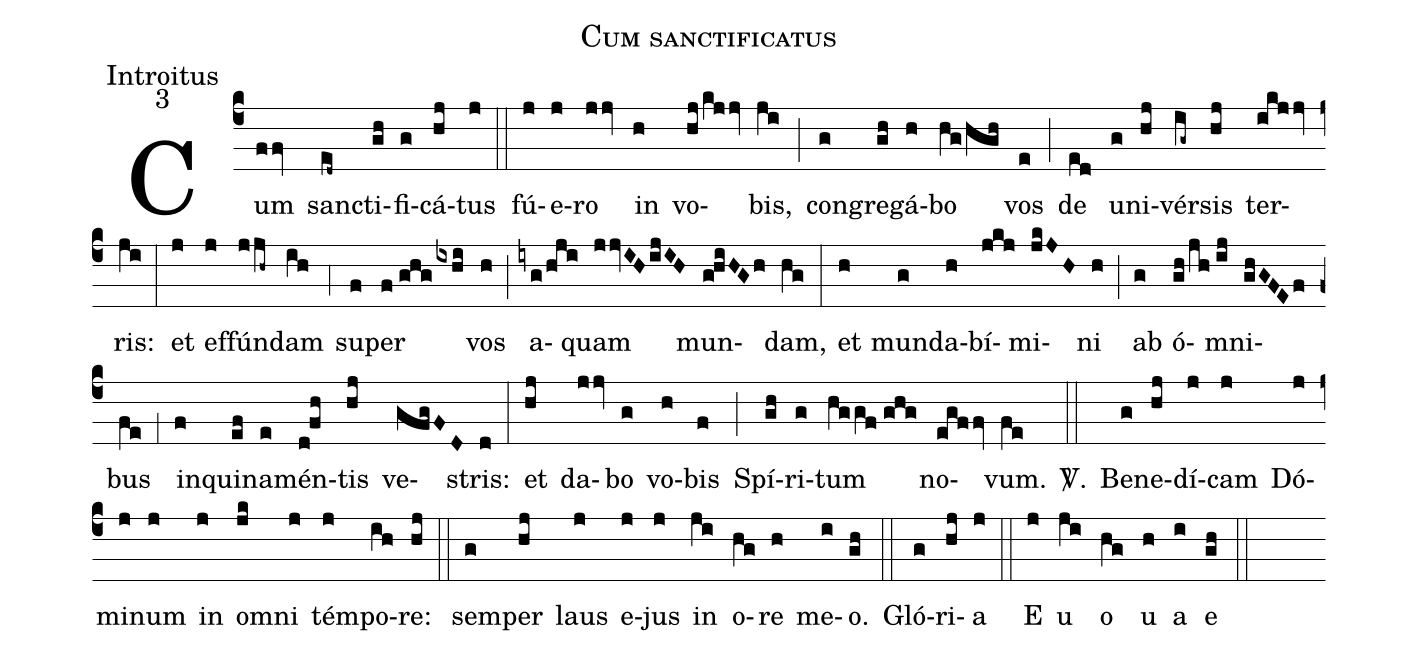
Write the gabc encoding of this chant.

name:Cum sanctificatus;
office-part:Introitus;
mode:3;
%%
(c4) Cum(ffv) san(ed~)cti(gh)fi(g)cá(hj)tus(j) (::) fú(j)e(j)ro(jjv) in(h) vo(hj/kjjv)bis,(ji) (;) con(g)gre(gh)gá(h)bo(hg/hgh) vos(e) (;) de(ed) u(g)ni(hj)vér(ig~)sis(hj) ter(ikjjv)ris:(ji) (:) et(j) ef(j)fún(jjh~)dam(ih) (;4) su(f)per(f//ghg/ixhi) vos(h) (;) a(iyg/hji)quam(jjvIH/ijIH) mun(g!hiHGh)dam,(hg) (:) et(h) mun(g)da(h)bí(jkj)mi(jkJH)ni(h) (;) ab(g) ó(gh/jh//ij)mni(ghGFEf)bus(fe) (;1) in(f)qui(ef)na(e)mén(d!fh)tis(hj) ve(gfgFD)stris:(d) (:) et(hj) da(jjv)bo(g) vo(h)bis(f) (;) Spí(gh)ri(g)tum(hggf//ghg) no(egffv)vum.(fe) <sp>V/</sp>.(::) Be(g)ne(hj)dí(j)cam(j) Dó(j)mi(j)num(j) in(j) o(jk)mni(j) tém(j)po(ih)re:(hj) (::) sem(g)per(hj) laus(j) e(j)jus(j) in(ji) o(hg)re(h) me(i)o.(gh) (::) Gló(g)ri(hj)a(j) (::) E(j) u(ji) o(hg) u(h) a(i) e(gh) (::)
